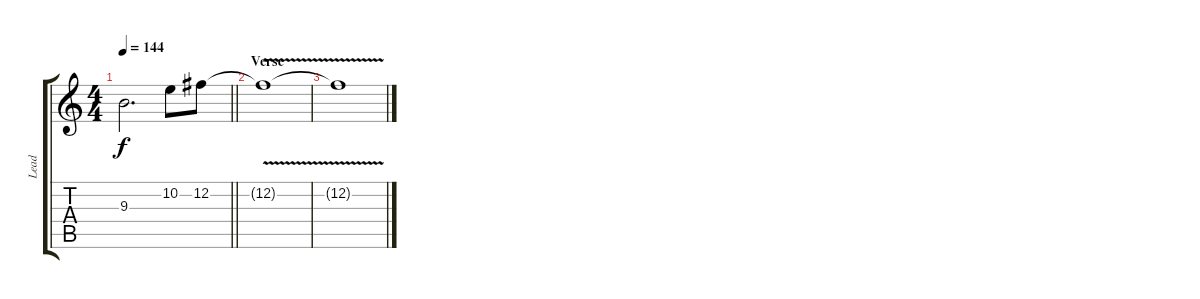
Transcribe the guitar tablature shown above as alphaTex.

\track ("Lead" "Lead") {instrument distortionguitar}
\staff {score tabs}
\tuning (B3 Gb3 D3 A2 E2 B1) {hide}
\ts (4 4)
\tempo 144
\clef g2
\barLineRight lightlight
\ks c
9.3{t}.2{d dy f} 10.2.8 12.2.8 |
\section ("" "Verse")
12.2{v t}.1{volume 0} |
12.2{v t}.1
